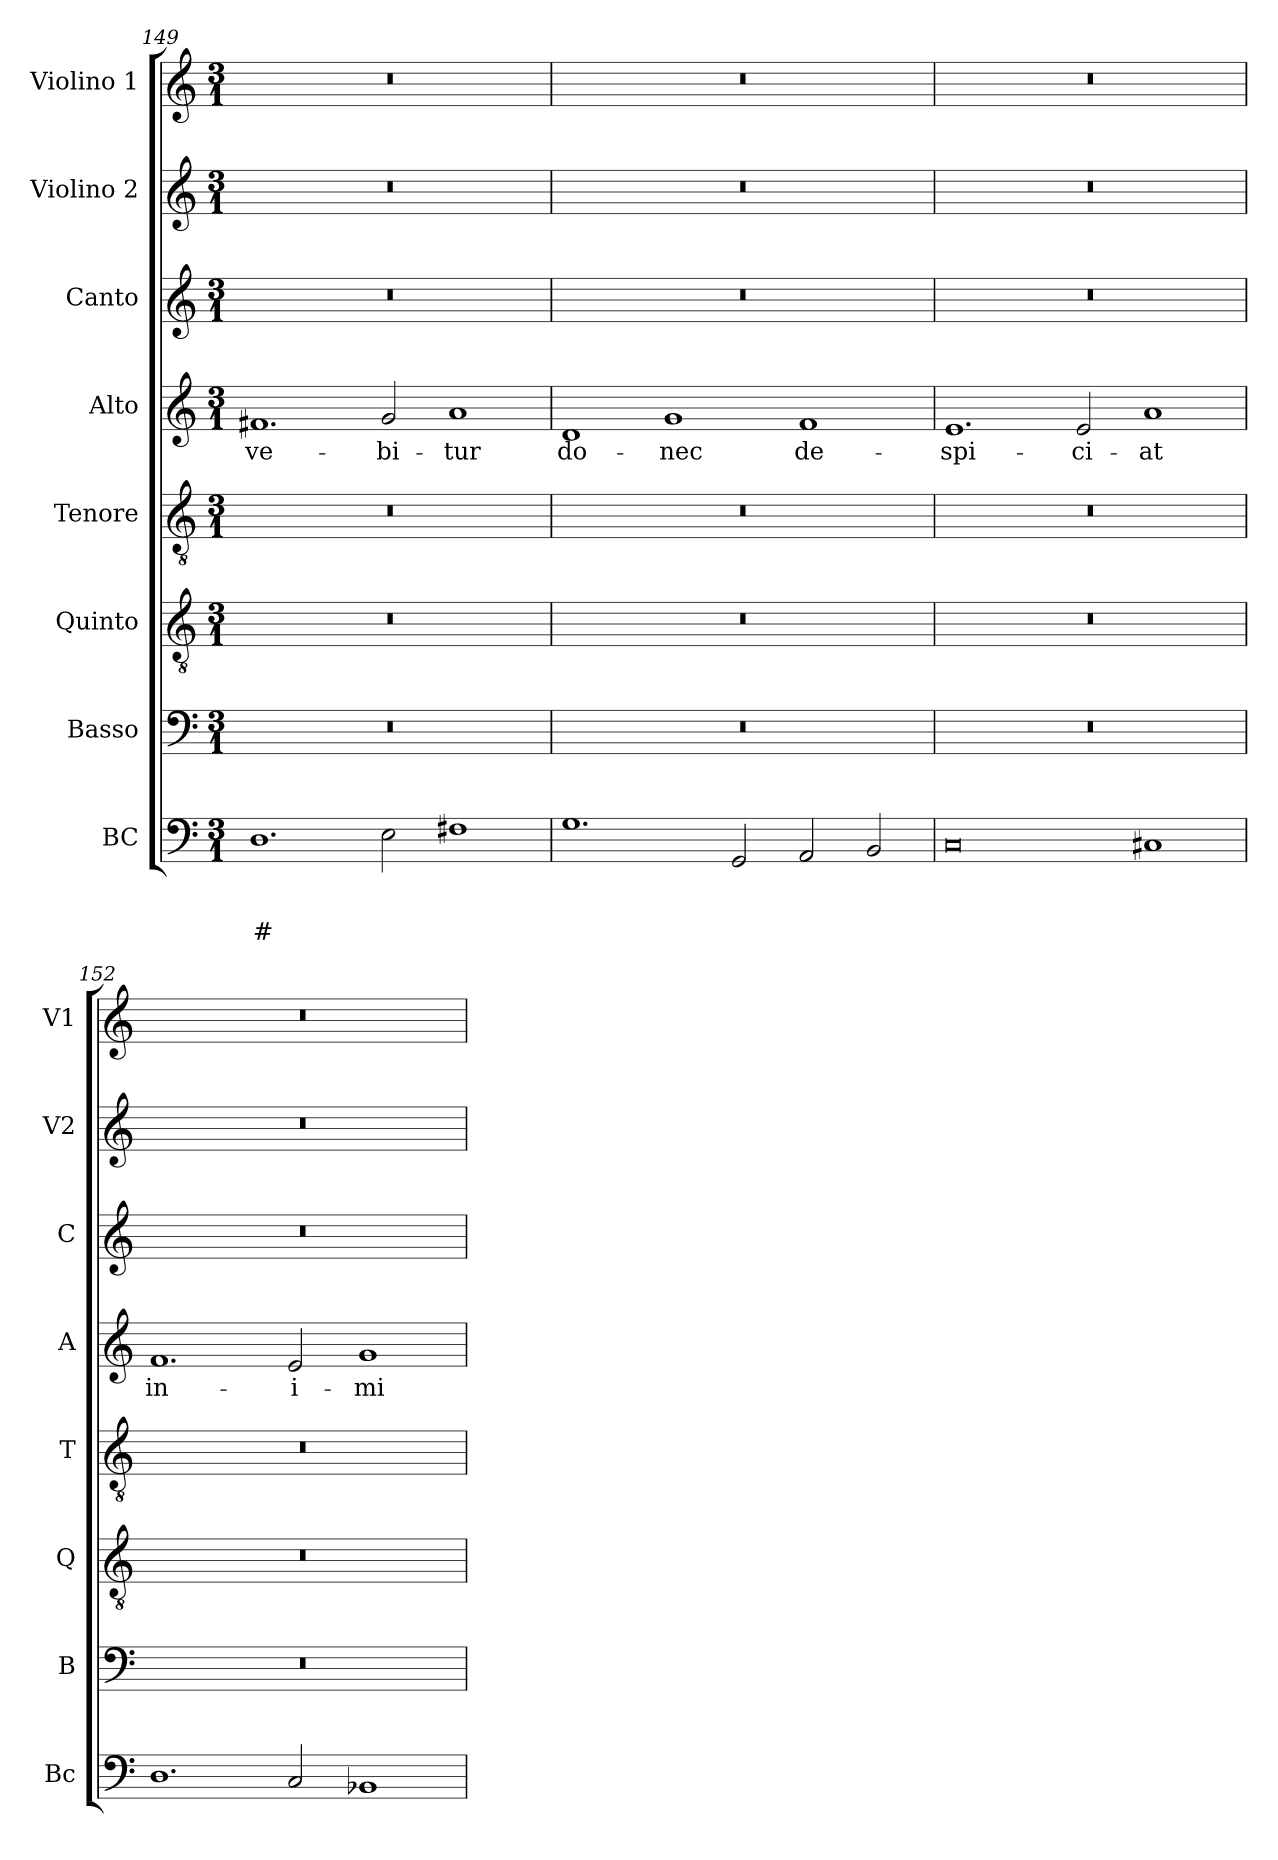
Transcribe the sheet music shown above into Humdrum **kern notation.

**kern	**text	**text	**text	**kern	**kern	**kern	**kern	**text	**kern	**kern	**kern
*part8	*part8	*part8	*part8	*part7	*part6	*part5	*part4	*part4	*part3	*part2	*part1
*staff8	*staff8	*staff8	*staff8	*staff7	*staff6	*staff5	*staff4	*staff4	*staff3	*staff2	*staff1
*I"BC	*	*	*	*I"Basso	*I"Quinto	*I"Tenore	*I"Alto	*	*I"Canto	*I"Violino 2	*I"Violino 1
*I'Bc	*	*	*	*I'B	*I'Q	*I'T	*I'A	*	*I'C	*I'V2	*I'V1
*clefF4	*	*	*	*clefF4	*clefGv2	*clefGv2	*clefG2	*	*clefG2	*clefG2	*clefG2
*k[]	*	*	*	*k[]	*k[]	*k[]	*k[]	*	*k[]	*k[]	*k[]
*C:	*	*	*	*C:	*C:	*C:	*C:	*	*C:	*C:	*C:
*M3/1	*	*	*	*M3/1	*M3/1	*M3/1	*M3/1	*	*M3/1	*M3/1	*M3/1
=149	=149	=149	=149	=149	=149	=149	=149	=149	=149	=149	=149
!	!	!	!LO:LY:b	!	!	!	!	!LO:LY:b	!	!	!
1.D	.	.	#	0.r	0.r	0.r	1.f#X	-ve-	0.r	0.r	0.r
!	!	!	!	!	!	!	!	!LO:LY:b	!	!	!
2E\	.	.	.	.	.	.	2g/	-bi-	.	.	.
!	!	!	!	!	!	!	!	!LO:LY:b	!	!	!
1F#X	.	.	.	.	.	.	1a	-tur	.	.	.
=150	=150	=150	=150	=150	=150	=150	=150	=150	=150	=150	=150
!	!	!	!	!	!	!	!	!LO:LY:b	!	!	!
1.G	.	.	.	0.r	0.r	0.r	1d	do-	0.r	0.r	0.r
!	!	!	!	!	!	!	!	!LO:LY:b	!	!	!
.	.	.	.	.	.	.	1g	-nec	.	.	.
2GG/	.	.	.	.	.	.	.	.	.	.	.
!	!	!	!	!	!	!	!	!LO:LY:b	!	!	!
2AA/	.	.	.	.	.	.	1f	de-	.	.	.
2BB/	.	.	.	.	.	.	.	.	.	.	.
!!LO:LB:g=z
=151	=151	=151	=151	=151	=151	=151	=151	=151	=151	=151	=151
!	!	!	!	!	!	!	!	!LO:LY:b	!	!	!
0C	.	.	.	0.r	0.r	0.r	1.e	-spi-	0.r	0.r	0.r
!	!	!	!	!	!	!	!	!LO:LY:b	!	!	!
.	.	.	.	.	.	.	2e/	-ci-	.	.	.
!	!	!	!	!	!	!	!	!LO:LY:b	!	!	!
1C#X	.	.	.	.	.	.	1a	-at	.	.	.
=152	=152	=152	=152	=152	=152	=152	=152	=152	=152	=152	=152
!	!	!	!	!	!	!	!	!LO:LY:b	!	!	!
1.D	.	.	.	0.r	0.r	0.r	1.f	in-	0.r	0.r	0.r
!	!	!	!	!	!	!	!	!LO:LY:b	!	!	!
2C/	.	.	.	.	.	.	2e/	-i-	.	.	.
!	!	!	!	!	!	!	!	!LO:LY:b	!	!	!
1BB-X	.	.	.	.	.	.	1g	-mi-	.	.	.
=	=	=	=	=	=	=	=	=	=	=	=
*-	*-	*-	*-	*-	*-	*-	*-	*-	*-	*-	*-
